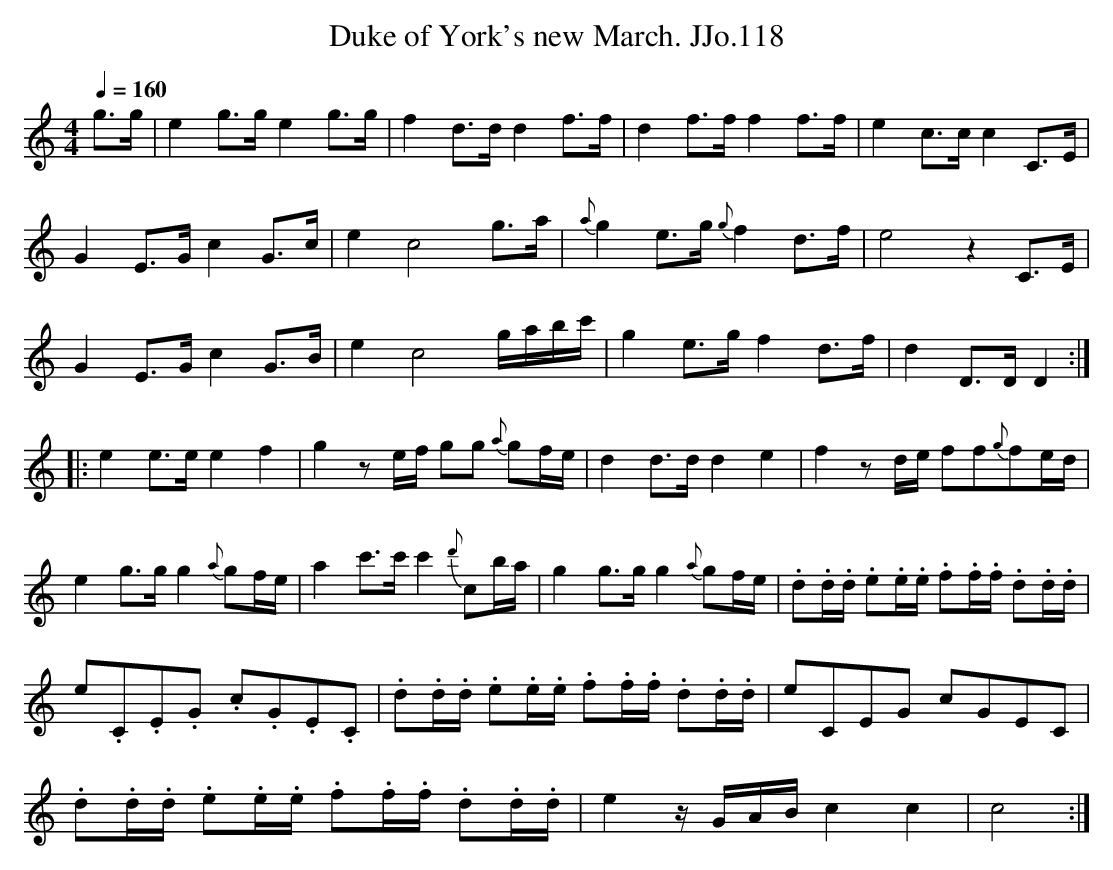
X:1
T:Duke of York's new March. JJo.118
M:4/4
L:1/8
Q:1/4=160
K:C
g>g|e2g>ge2g>g|f2d>dd2f>f|d2f>ff2f>f|e2c>cc2C>E|
G2E>Gc2G>c|e2c4g>a|{a}g2e>g{g}f2d>f|e4z2C>E|
G2E>Gc2G>B|e2c4 g/a/b/c'/|g2e>gf2d>f|d2D>DD2:|
|:e2e>ee2f2|g2ze/f/ gg {a}gf/e/|d2d>dd2e2|f2 zd/e/ ff{g}fe/d/|
e2g>gg2{a} gf/e/|a2c'>c'c'2 {d'}cb/a/|\
g2g>gg2 {a}gf/e/|.d.d/.d/ .e.e/.e/ .f.f/.f/ .d.d/.d/|
e.C.E.G .c.G.E.C|.d.d/.d/ .e.e/.e/ .f.f/.f/ .d.d/.d/|eCEG cGEC|
.d.d/.d/ .e.e/.e/ .f.f/.f/ .d.d/.d/|e2z/G/A/B/ c2c2|c4:|
